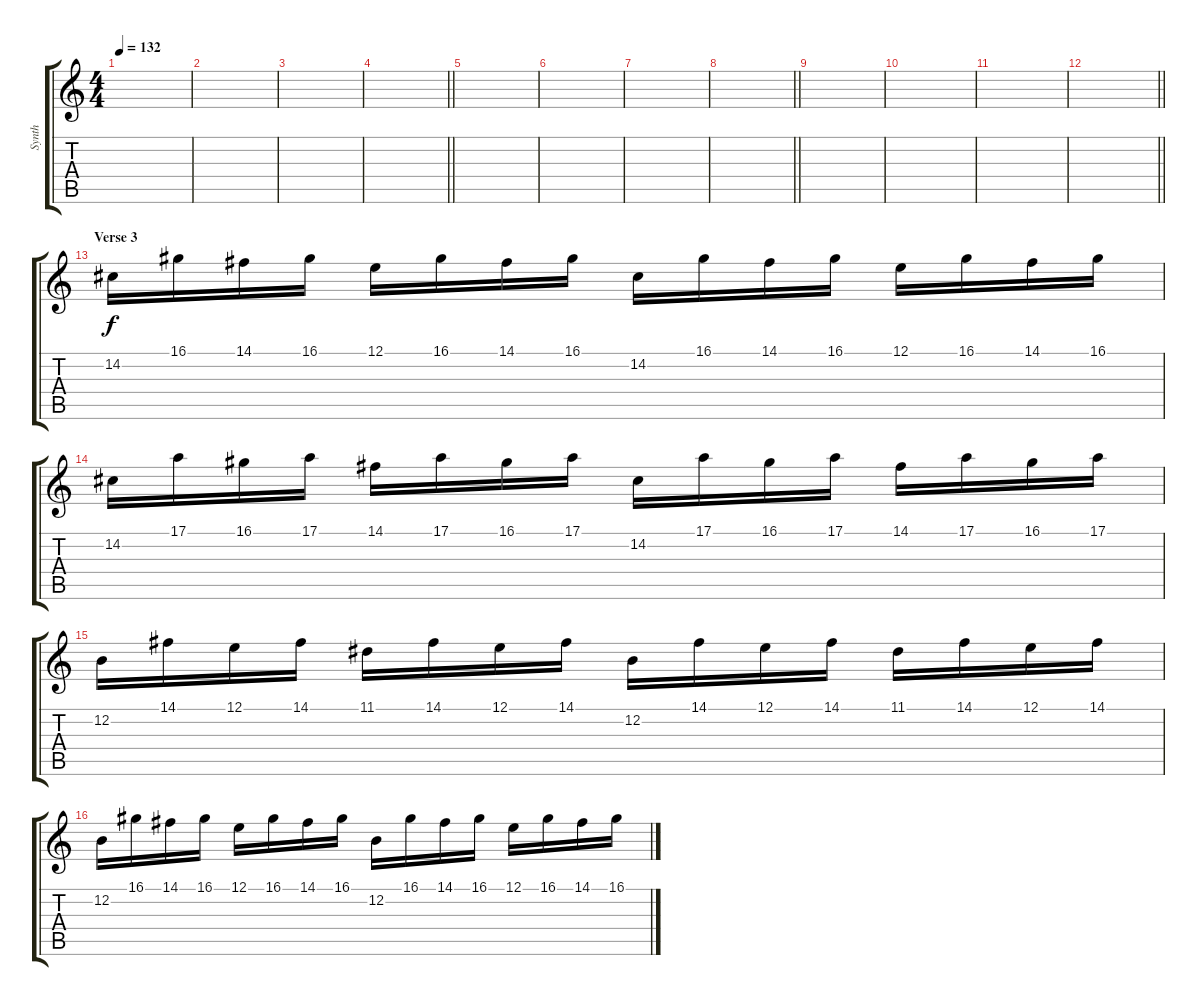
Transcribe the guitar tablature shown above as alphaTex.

\track ("Synth" "Synth") {instrument fx4atmosphere}
\staff {score tabs}
\tuning (E4 B3 G3 D3 A2 E2) {hide}
\ts (4 4)
\tempo 132
\clef g2
\ks c
|
|
|
\barLineRight lightlight
|
|
|
|
\barLineRight lightlight
|
|
|
|
\barLineRight lightlight
|
\section ("" "Verse 3")
14.2.16 16.1.16 14.1.16 16.1.16 12.1.16 16.1.16 14.1.16 16.1.16 14.2.16 16.1.16 14.1.16 16.1.16 12.1.16 16.1.16 14.1.16 16.1.16 |
14.2.16 17.1.16 16.1.16 17.1.16 14.1.16 17.1.16 16.1.16 17.1.16 14.2.16 17.1.16 16.1.16 17.1.16 14.1.16 17.1.16 16.1.16 17.1.16 |
12.2.16 14.1.16 12.1.16 14.1.16 11.1.16 14.1.16 12.1.16 14.1.16 12.2.16 14.1.16 12.1.16 14.1.16 11.1.16 14.1.16 12.1.16 14.1.16 |
12.2.16 16.1.16 14.1.16 16.1.16 12.1.16 16.1.16 14.1.16 16.1.16 12.2.16 16.1.16 14.1.16 16.1.16 12.1.16 16.1.16 14.1.16 16.1.16
